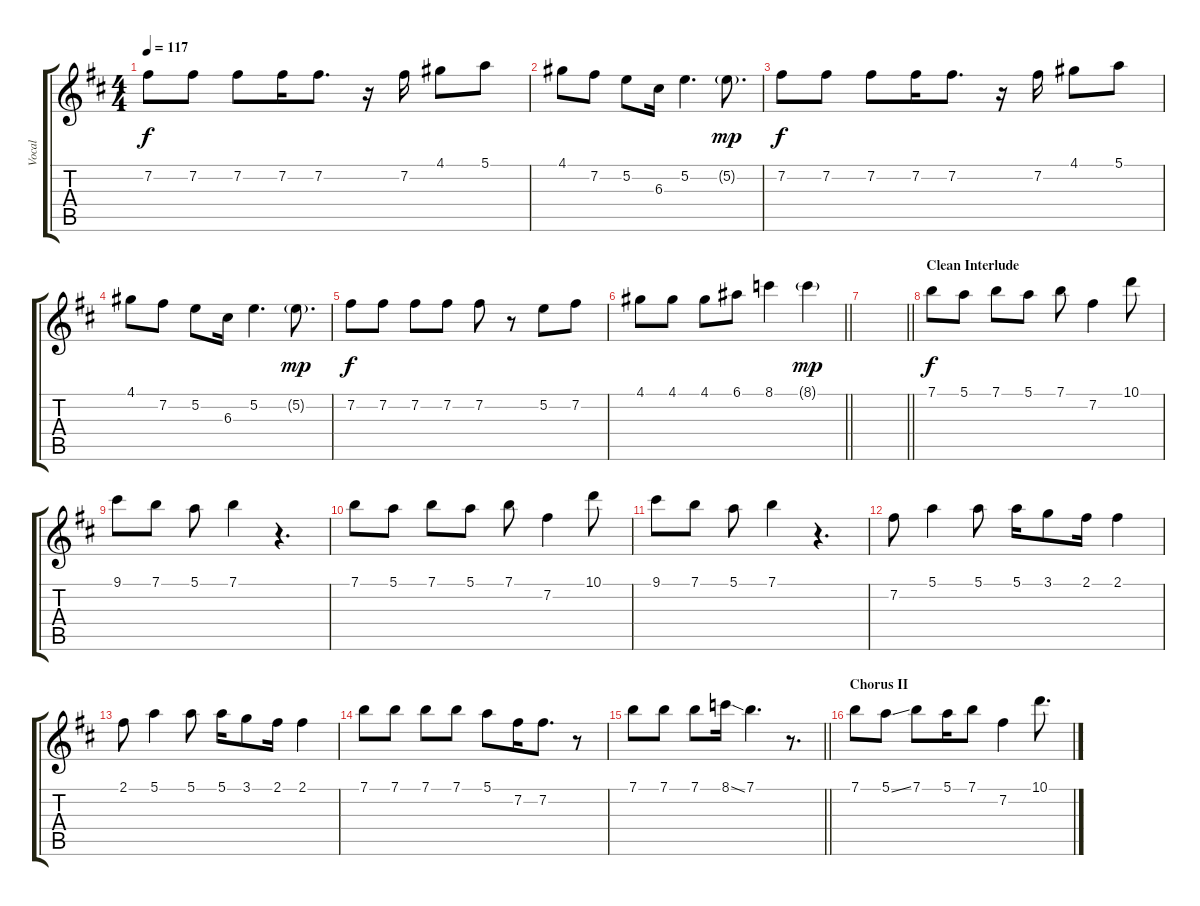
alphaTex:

\track ("Vocal" "Vocal") {instrument electricguitarclean}
\staff {score tabs}
\tuning (E4 B3 G3 D3 A2 E2) {hide}
\ts (4 4)
\tempo 117
\clef g2
\ks d
7.2.8{dy f} 7.2.8 7.2.8 7.2.16 7.2.8{d} r.16 7.2.16 4.1.8 5.1.8 |
4.1.8 7.2.8 5.2.8 6.3.16 5.2.4{d} 5.2{g}.8{d dy mp} |
7.2.8{dy f} 7.2.8 7.2.8 7.2.16 7.2.8{d} r.16 7.2.16 4.1.8 5.1.8 |
4.1.8 7.2.8 5.2.8 6.3.16 5.2.4{d} 5.2{g}.8{d dy mp} |
7.2.8{dy f} 7.2.8 7.2.8 7.2.8 7.2.8 r.8 5.2.8 7.2.8 |
\barLineRight lightlight
4.1.8 4.1.8 4.1.8 6.1.8 8.1.4 8.1{g}.4{dy mp} |
\barLineRight lightlight
|
\section ("" "Clean Interlude")
7.1.8{dy f} 5.1.8 7.1.8 5.1.8 7.1.8 7.2.4 10.1.8 |
9.1.8 7.1.8 5.1.8 7.1.4 r.4{d} |
7.1.8 5.1.8 7.1.8 5.1.8 7.1.8 7.2.4 10.1.8 |
9.1.8 7.1.8 5.1.8 7.1.4 r.4{d} |
7.2.8 5.1.4 5.1.8 5.1.16 3.1.8 2.1.16 2.1.4 |
2.1.8 5.1.4 5.1.8 5.1.16 3.1.8 2.1.16 2.1.4 |
7.1.8 7.1.8 7.1.8 7.1.8 5.1.8 7.2.16 7.2.8{d} r.8 |
\barLineRight lightlight
7.1.8 7.1.8 7.1.8 8.1{ss}.16 7.1.4{d} r.8{d} |
\section ("" "Chorus II")
7.1.8 5.1{ss}.8 7.1.8 5.1.16 7.1.8 7.2.4 10.1.8{d}
